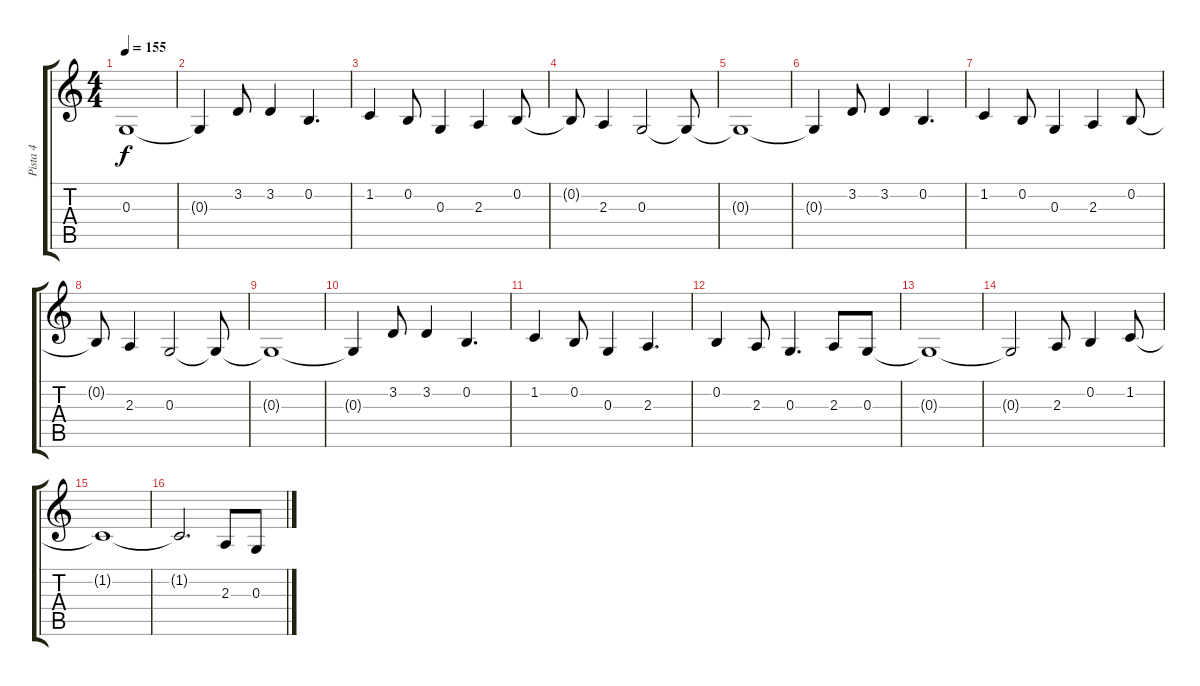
\track ("Pista 4" "Pista 4") {instrument electricgrandpiano}
\staff {score tabs}
\tuning (E4 B3 G3 D3 A2 E2) {hide}
\ts (4 4)
\tempo 155
\clef g2
\ks c
0.3{t}.1{dy f} |
0.3{t}.4 3.2.8 3.2.4 0.2.4{d} |
1.2.4 0.2.8 0.3.4 2.3.4 0.2.8 |
0.2{t}.8 2.3.4 0.3.2 0.3{t}.8 |
0.3{t}.1 |
0.3{t}.4 3.2.8 3.2.4 0.2.4{d} |
1.2.4 0.2.8 0.3.4 2.3.4 0.2.8 |
0.2{t}.8 2.3.4 0.3.2 0.3{t}.8 |
0.3{t}.1 |
0.3{t}.4 3.2.8 3.2.4 0.2.4{d} |
1.2.4 0.2.8 0.3.4 2.3.4{d} |
0.2.4 2.3.8 0.3.4{d} 2.3.8 0.3.8 |
0.3{t}.1 |
0.3{t}.2 2.3.8 0.2.4 1.2.8 |
1.2{t}.1 |
1.2{t}.2{d} 2.3.8 0.3.8
